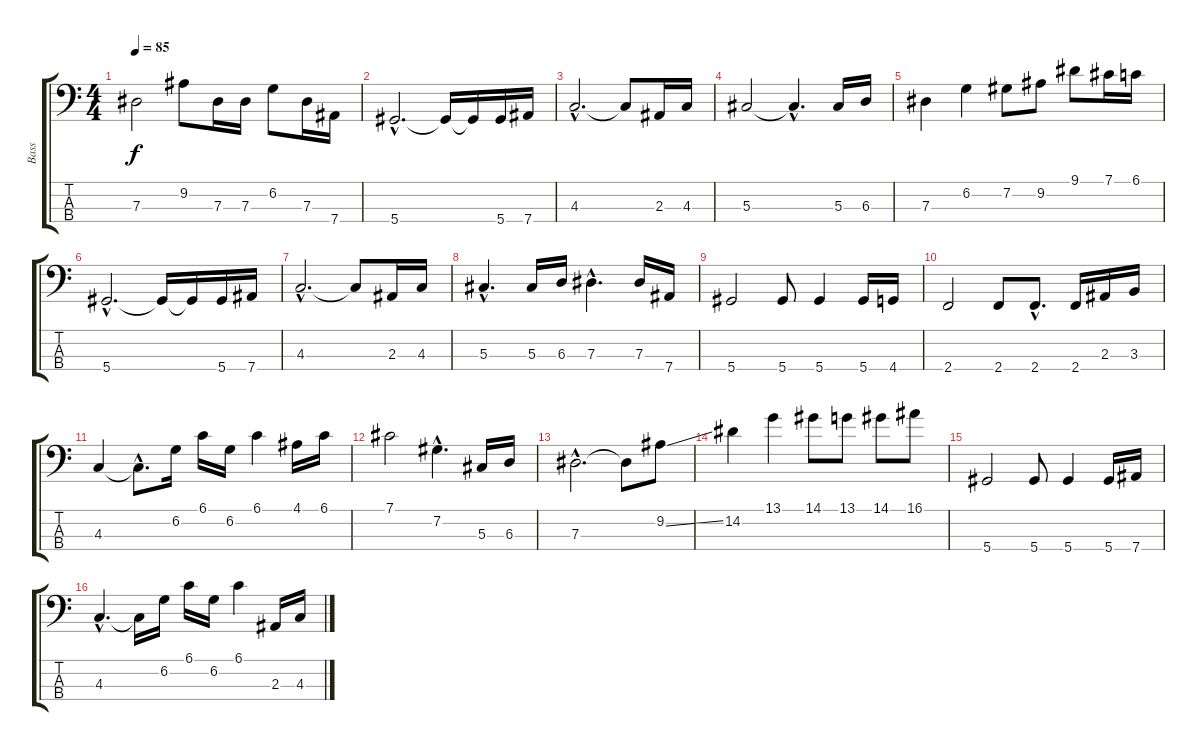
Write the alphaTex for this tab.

\track ("Bass" "Bass") {instrument electricbassfinger}
\staff {score tabs}
\tuning (Gb2 Db2 Ab1 Eb1) {hide}
\ts (4 4)
\tempo 85
\clef f4
\ks c
7.3.2{dy f} 9.2.8 7.3.16 7.3.16 6.2.8 7.3.16 7.4.16 |
5.4{hac}.2{d} 5.4{t}.16 5.4{t}.16 5.4.16 7.4.16 |
4.3{hac}.2{d} 4.3{t}.8 2.3.16 4.3.16 |
5.3.2 5.3{hac t}.4{d} 5.3.16 6.3.16 |
7.3.4 6.2.4 7.2.8 9.2.8 9.1.8 7.1.16 6.1.16 |
5.4{hac}.2{d} 5.4{t}.16 5.4{t}.16 5.4.16 7.4.16 |
4.3{hac}.2{d} 4.3{t}.8 2.3.16 4.3.16 |
5.3{hac}.4{d} 5.3.16 6.3.16 7.3{hac}.4{d} 7.3.16 7.4.16 |
5.4.2 5.4.8 5.4.4 5.4.16 4.4.16 |
2.4.2 2.4.8 2.4{hac}.8{d} 2.4.16 2.3.16 3.3.16 |
4.3.4 4.3{hac t}.8{d} 6.2.16 6.1.16 6.2.16 6.1.4 4.1.16 6.1.16 |
7.1.2 7.2{hac}.4{d} 5.3.16 6.3.16 |
7.3{hac}.2{d} 7.3{t}.8 9.2{ss}.8 |
14.2.4 13.1.4 14.1.8 13.1.8 14.1.8 16.1.8 |
5.4.2 5.4.8 5.4.4 5.4.16 7.4.16 |
4.3{hac}.4{d} 4.3{t}.16 6.2.16 6.1.16 6.2.16 6.1.4 2.3.16 4.3.16
